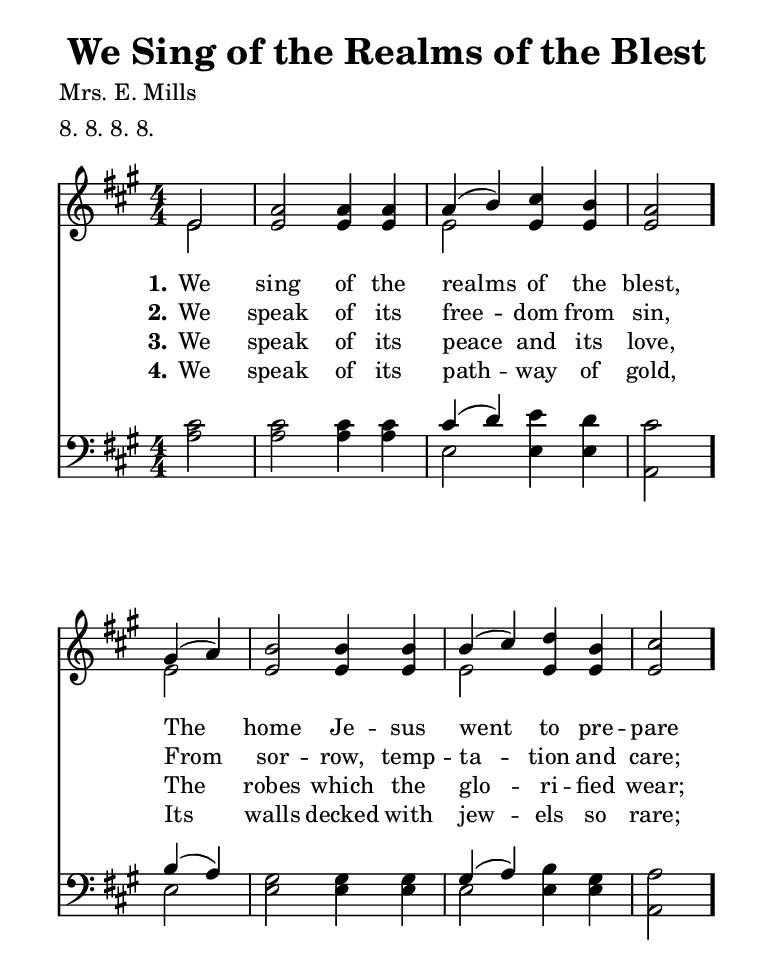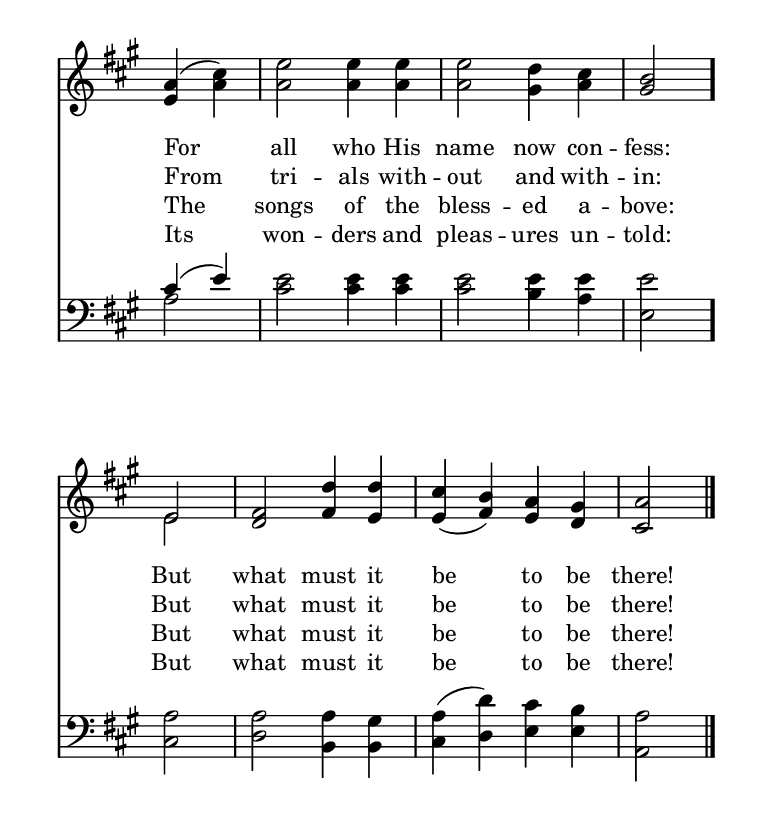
\include "common/global.ily"
\paper {
  \include "common/paper.ily"
  ragged-bottom = ##t
  system-system-spacing.padding = 11
}

\header{
  hymnnumber = "276"
  title = "We Sing of the Realms of the Blest"
  tunename = "Celeste"
  meter = "8. 8. 8. 8."
  poet = "Mrs. E. Mills"
  composer = ""
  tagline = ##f
}

global = {
  \include "common/overrides.ily"
  \override Staff.TimeSignature.style = #'numbered
  \time 4/4
  \override Score.MetronomeMark.transparent = ##t % hide all fermata changes too
  \tempo 4=120
  \key a \major
  \partial 2
  \autoBeamOff
}

notesSoprano = {
\global
\relative c' {

  e2 | a a4 a | a( b) cis b | a2
  gis4( a) | b2 b4 b | b( cis) d b | cis2 \eogbreak
  a4( cis) | e2 e4 e | e2 d4 cis | b2
  e,2 | fis d'4 d | cis( b) a gis | a2

  \bar "|."

}
}

notesAlto = {
\global
\relative e' {

  e2 | e e4 e | e2 e4 e | e2
  e2 | e e4 e | e2 e4 e | e2
  e4( a) | a2 a4 a | a2 gis4 a | gis2
  e2 | d2 fis4 e | e( fis) e d | cis2

}
}

notesTenor = {
\global
\relative a {

  cis2 | cis cis4 cis | cis4( d) e d | cis2
  b4( a) | gis2 gis4 gis | gis( a) b gis | a2
  cis4( e) | e2 e4 e | e2 e4 e | e2
  a,2 | a a4 gis | a( d) cis b | a2

}
}

notesBass = {
\global
\relative f {

  a2 | a a4 a | e2 e4 e | a,2
  e'2 | e e4 e | e2 e4 e | a,2
  a'2 | cis2 cis4 cis | cis2 b4 a | e2
  cis2 | d b4 b | cis( d) e e | a,2

}
}

wordsA = \lyricmode {
\set stanza = "1."

We sing of the realms of the blest, \bar "."
The home Je -- sus went to pre -- pare \bar "."
For all who His name now con -- fess: \bar "."
But what must it be to be there! \bar "."

}

wordsB = \lyricmode {
\set stanza = "2."

We speak of its free -- dom from sin,
From sor -- row, temp -- ta -- tion and care;
From tri -- als with -- out and with -- in:
But what must it be to be there!

}

wordsC = \lyricmode {
\set stanza = "3."

We speak of its peace and its love,
The robes which the glo -- ri -- fied wear;
The songs of the bless -- ed a -- bove:
But what must it be to be there!

}

wordsD = \lyricmode {
\set stanza = "4."

We speak of its path -- way of gold,
Its walls decked with jew -- els so rare;
Its won -- ders and pleas -- ures un -- told:
But what must it be to be there!

}

\score {
  \context ChoirStaff <<
    \context Staff = upper <<
      \set Staff.autoBeaming = ##f
      \set ChoirStaff.systemStartDelimiter = #'SystemStartBar
      \set ChoirStaff.printPartCombineTexts = ##f
      \partcombine #'(2 . 9) \notesSoprano \notesAlto
      \context NullVoice = sopranos { \voiceOne << \notesSoprano >> }
      \context NullVoice = altos { \voiceTwo << \notesAlto >> }
      \context Lyrics = one   \lyricsto sopranos \wordsA
      \context Lyrics = two   \lyricsto sopranos \wordsB
      \context Lyrics = three \lyricsto sopranos \wordsC
      \context Lyrics = four  \lyricsto sopranos \wordsD
    >>
    \context Staff = men <<
      \set Staff.autoBeaming = ##f
      \clef bass
      \set ChoirStaff.printPartCombineTexts = ##f
      \partcombine #'(2 . 9) \notesTenor \notesBass
      \context NullVoice = tenors { \voiceOne << \notesTenor >> }
      \context NullVoice = basses { \voiceTwo << \notesBass >> }
    >>
  >>
  \layout {
    \include "common/layout.ily"
  }
  \midi{
    \include "common/midi.ily"
  }
}

\version "2.19.49"  % necessary for upgrading to future LilyPond versions.

% vi:set et ts=2 sw=2 ai nocindent syntax=lilypond:
